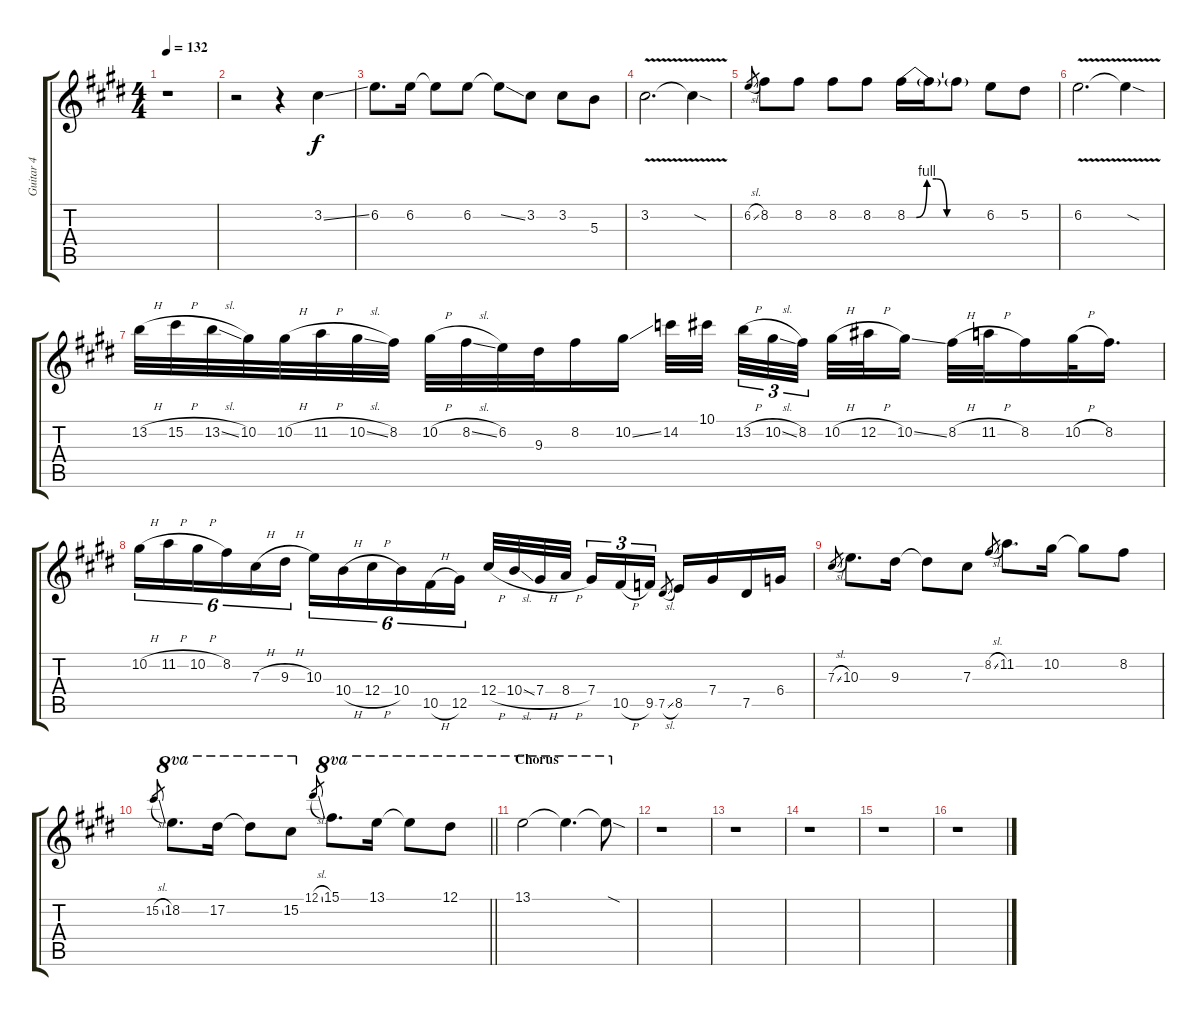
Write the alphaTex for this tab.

\track ("Guitar 4" "Guitar 4") {instrument distortionguitar}
\staff {score tabs}
\tuning (Eb4 Bb3 Gb3 Db3 Ab2 Db2) {hide}
\ts (4 4)
\tempo 132
\clef g2
\ks c#minor
r.1{dy f} |
r.2 r.4 3.2{ss}.4 |
6.2.8{d} 6.2.16 6.2{t}.8 6.2.8 6.2{ss t}.8 3.2.8 3.2.8 5.3.8 |
3.2{v}.2{d} 3.2{sod t}.4 |
6.2{sl}.8{gr} 8.2.8 8.2.8 8.2.8 8.2.8 8.2{be (custom 0 0 7 0 15 4 22 4 30 0 60 0)}.16 8.2{t}.16 8.2{t}.8 6.2.8 5.2.8 |
6.2{v}.2{d} 6.2{sod t}.4 |
13.2{h}.32 15.2{h}.32 13.2{sl}.32 10.2.32 10.2{h}.32 11.2{h}.32 10.2{sl}.32 8.2.32 10.2{h}.32 8.2{sl}.32 6.2.32 9.3.32 8.2.16 10.2{ss}.16 14.2.32 10.1.32{beam splitsecondary} 13.2{h}.32{tu (3 2)} 10.2{sl}.32{tu (3 2)} 8.2.32{tu (3 2) beam splitsecondary} 10.2{h}.32 12.2{h}.32 10.2{ss}.16 8.2{h}.32 11.2{h}.32 8.2.16 10.2{h}.32 8.2.16{d} |
10.2{h}.16{tu (6 4)} 11.2{h}.16{tu (6 4)} 10.2{h}.16{tu (6 4)} 8.2.16{tu (6 4)} 7.3{h}.16{tu (6 4)} 9.3{h}.16{tu (6 4)} 10.3.16{tu (6 4)} 10.4{h}.16{tu (6 4)} 12.4{h}.16{tu (6 4)} 10.4.16{tu (6 4)} 10.5{h}.16{tu (6 4)} 12.5.16{tu (6 4)} 12.4{h}.32 10.4{sl}.32 7.4{h}.32 8.4{h}.32{beam splitsecondary} 7.4.16{tu (3 2)} 10.5{h}.16{tu (3 2)} 9.5.16{tu (3 2)} 7.5{sl}.8{gr} 8.5.16 7.4.16 7.5.16 6.4.16 |
7.3{sl}.8{gr} 10.3.8{d} 9.3.16 9.3{t}.8 7.3.8 8.2{sl}.8{gr} 11.2.8{d} 10.2.16 10.2{t}.8 8.2.8 |
\barLineRight lightlight
15.2{sl}.8{gr} 18.2.8{d ot 8va} 17.2.16{ot 8va} 17.2{t}.8{ot 8va} 15.2.8{ot 8va} 12.1{sl}.8{gr} 15.1.8{d ot 8va} 13.1.16{ot 8va} 13.1{t}.8{ot 8va} 12.1.8{ot 8va} |
\section ("" "Chorus")
13.1.2{ot 8va} 13.1{t}.4{d ot 8va} 13.1{sod t}.8{ot 8va} |
r.1 |
r.1 |
r.1 |
r.1 |
r.1
